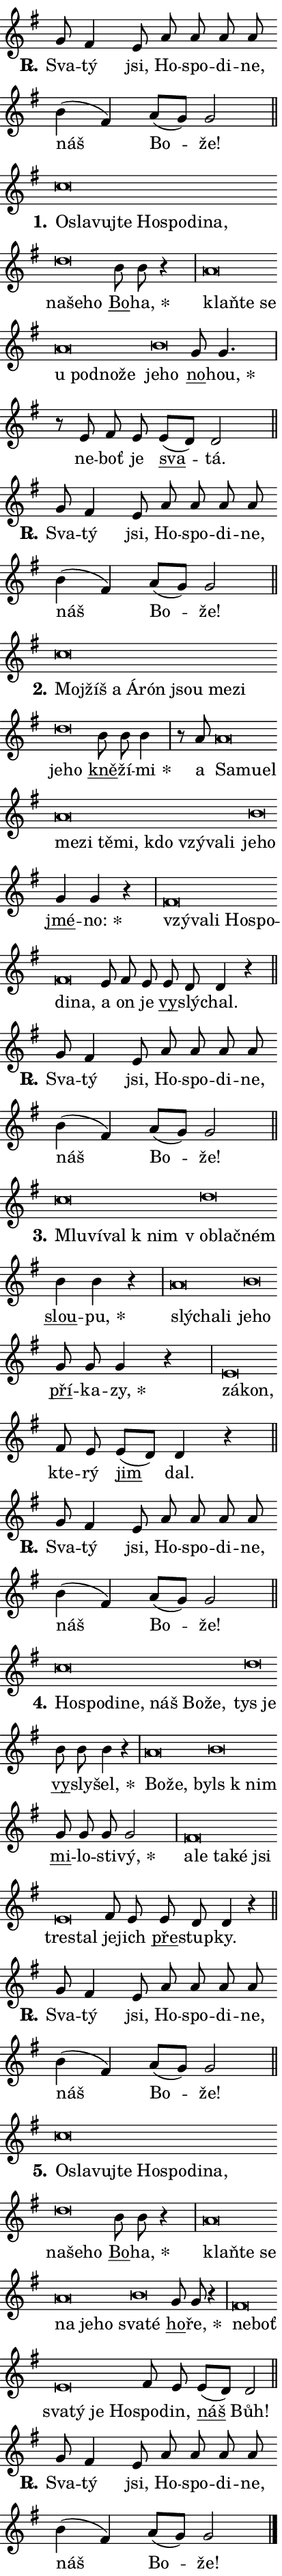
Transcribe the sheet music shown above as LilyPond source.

\version "2.24.0"
\header { tagline = "" }
\paper {
  indent = 0\cm
  top-margin = 0\cm
  right-margin = 0.13\cm % to fit lyric hyphens
  bottom-margin = 0\cm
  left-margin = 0\cm
  paper-width = 7\cm
  page-breaking = #ly:one-page-breaking
  system-system-spacing.basic-distance = #11
  score-system-spacing.basic-distance = #11
  ragged-last = ##f
}


%% Author: Thomas Morley
%% https://lists.gnu.org/archive/html/lilypond-user/2020-05/msg00002.html
#(define (line-position grob)
"Returns position of @var[grob} in current system:
   @code{'start}, if at first time-step
   @code{'end}, if at last time-step
   @code{'middle} otherwise
"
  (let* ((col (ly:item-get-column grob))
         (ln (ly:grob-object col 'left-neighbor))
         (rn (ly:grob-object col 'right-neighbor))
         (col-to-check-left (if (ly:grob? ln) ln col))
         (col-to-check-right (if (ly:grob? rn) rn col))
         (break-dir-left
           (and
             (ly:grob-property col-to-check-left 'non-musical #f)
             (ly:item-break-dir col-to-check-left)))
         (break-dir-right
           (and
             (ly:grob-property col-to-check-right 'non-musical #f)
             (ly:item-break-dir col-to-check-right))))
        (cond ((eqv? 1 break-dir-left) 'start)
              ((eqv? -1 break-dir-right) 'end)
              (else 'middle))))

#(define (tranparent-at-line-position vctor)
  (lambda (grob)
  "Relying on @code{line-position} select the relevant enry from @var{vctor}.
Used to determine transparency,"
    (case (line-position grob)
      ((end) (not (vector-ref vctor 0)))
      ((middle) (not (vector-ref vctor 1)))
      ((start) (not (vector-ref vctor 2))))))

noteHeadBreakVisibility =
#(define-music-function (break-visibility)(vector?)
"Makes @code{NoteHead}s transparent relying on @var{break-visibility}"
#{
  \override NoteHead.transparent =
    #(tranparent-at-line-position break-visibility)
#})

#(define delete-ledgers-for-transparent-note-heads
  (lambda (grob)
    "Reads whether a @code{NoteHead} is transparent.
If so this @code{NoteHead} is removed from @code{'note-heads} from
@var{grob}, which is supposed to be @code{LedgerLineSpanner}.
As a result ledgers are not printed for this @code{NoteHead}"
    (let* ((nhds-array (ly:grob-object grob 'note-heads))
           (nhds-list
             (if (ly:grob-array? nhds-array)
                 (ly:grob-array->list nhds-array)
                 '()))
           ;; Relies on the transparent-property being done before
           ;; Staff.LedgerLineSpanner.after-line-breaking is executed.
           ;; This is fragile ...
           (to-keep
             (remove
               (lambda (nhd)
                 (ly:grob-property nhd 'transparent #f))
               nhds-list)))
      ;; TODO find a better method to iterate over grob-arrays, similiar
      ;; to filter/remove etc for lists
      ;; For now rebuilt from scratch
      (set! (ly:grob-object grob 'note-heads)  '())
      (for-each
        (lambda (nhd)
          (ly:pointer-group-interface::add-grob grob 'note-heads nhd))
        to-keep))))

squashNotes = {
  \override NoteHead.X-extent = #'(-0.2 . 0.2)
  \override NoteHead.Y-extent = #'(-0.75 . 0)
  \override NoteHead.stencil =
    #(lambda (grob)
       (let ((pos (ly:grob-property grob 'staff-position)))
         (begin
           (if (< pos -7) (display "ERROR: Lower brevis then expected\n") (display "OK: Expected brevis position\n"))
           (if (<= pos -6) ly:text-interface::print ly:note-head::print))))
}
unSquashNotes = {
  \revert NoteHead.X-extent
  \revert NoteHead.Y-extent
  \revert NoteHead.stencil
}

hideNotes = \noteHeadBreakVisibility #begin-of-line-visible
unHideNotes = \noteHeadBreakVisibility #all-visible

% work-around for resetting accidentals
% https://lilypond.org/doc/v2.23/Documentation/notation/displaying-rhythms#unmetered-music
cadenzaMeasure = {
  \cadenzaOff
  \partial 1024 s1024
  \cadenzaOn
}

#(define-markup-command (accent layout props text) (markup?)
  "Underline accented syllable"
  (interpret-markup layout props
    #{\markup \override #'(offset . 4.3) \underline { #text }#}))

responsum = \markup \concat {
  "R" \hspace #-1.05 \path #0.1 #'((moveto 0 0.07) (lineto 0.9 0.8)) \hspace #0.05 "."
}

spaceSize = #0.6828661417322834 % exact space size for TeX Gyre Schola

\layout {
  \context {
    \Staff
    \remove "Time_signature_engraver"
    \override LedgerLineSpanner.after-line-breaking = #delete-ledgers-for-transparent-note-heads
  }
  \context {
    \Lyrics {
      \override LyricSpace.minimum-distance = \spaceSize
      \override LyricText.font-name = #"TeX Gyre Schola"
      \override LyricText.font-size = 1
      \override StanzaNumber.font-name = #"TeX Gyre Schola Bold"
      \override StanzaNumber.font-size = 1
    }
  }
  \context {
    \Score 
    \override NoteHead.text =
      #(lambda (grob) 
        (let ((pos (ly:grob-property grob 'staff-position)))
          #{\markup {
            \combine
              \halign #-0.55 \raise #(if (= pos -6) 0 0.5) \override #'(thickness . 2) \draw-line #'(3.2 . 0)
              \musicglyph "noteheads.sM1"
          }#}))
  }
}

% magnetic-lyrics.ily
%
%   written by
%     Jean Abou Samra <jean@abou-samra.fr>
%     Werner Lemberg <wl@gnu.org>
%
%   adapted by
%     Jiri Hon <jiri.hon@gmail.com>
%
% Version 2022-Apr-15

% https://www.mail-archive.com/lilypond-user@gnu.org/msg149350.html

#(define (Left_hyphen_pointer_engraver context)
   "Collect syllable-hyphen-syllable occurrences in lyrics and store
them in properties.  This engraver only looks to the left.  For
example, if the lyrics input is @code{foo -- bar}, it does the
following.

@itemize @bullet
@item
Set the @code{text} property of the @code{LyricHyphen} grob between
@q{foo} and @q{bar} to @code{foo}.

@item
Set the @code{left-hyphen} property of the @code{LyricText} grob with
text @q{foo} to the @code{LyricHyphen} grob between @q{foo} and
@q{bar}.
@end itemize

Use this auxiliary engraver in combination with the
@code{lyric-@/text::@/apply-@/magnetic-@/offset!} hook."
   (let ((hyphen #f)
         (text #f))
     (make-engraver
      (acknowledgers
       ((lyric-syllable-interface engraver grob source-engraver)
        (set! text grob)))
      (end-acknowledgers
       ((lyric-hyphen-interface engraver grob source-engraver)
        ;(when (not (grob::has-interface grob 'lyric-space-interface))
          (set! hyphen grob)));)
      ((stop-translation-timestep engraver)
       (when (and text hyphen)
         (ly:grob-set-object! text 'left-hyphen hyphen))
       (set! text #f)
       (set! hyphen #f)))))

#(define (lyric-text::apply-magnetic-offset! grob)
   "If the space between two syllables is less than the value in
property @code{LyricText@/.details@/.squash-threshold}, move the right
syllable to the left so that it gets concatenated with the left
syllable.

Use this function as a hook for
@code{LyricText@/.after-@/line-@/breaking} if the
@code{Left_@/hyphen_@/pointer_@/engraver} is active."
   (let ((hyphen (ly:grob-object grob 'left-hyphen #f)))
     (when hyphen
       (let ((left-text (ly:spanner-bound hyphen LEFT)))
         (when (grob::has-interface left-text 'lyric-syllable-interface)
           (let* ((common (ly:grob-common-refpoint grob left-text X))
                  (this-x-ext (ly:grob-extent grob common X))
                  (left-x-ext
                   (begin
                     ;; Trigger magnetism for left-text.
                     (ly:grob-property left-text 'after-line-breaking)
                     (ly:grob-extent left-text common X)))
                  ;; `delta` is the gap width between two syllables.
                  (delta (- (interval-start this-x-ext)
                            (interval-end left-x-ext)))
                  (details (ly:grob-property grob 'details))
                  (threshold (assoc-get 'squash-threshold details 0.2)))
             (when (< delta threshold)
               (let* (;; We have to manipulate the input text so that
                      ;; ligatures crossing syllable boundaries are not
                      ;; disabled.  For languages based on the Latin
                      ;; script this is essentially a beautification.
                      ;; However, for non-Western scripts it can be a
                      ;; necessity.
                      (lt (ly:grob-property left-text 'text))
                      (rt (ly:grob-property grob 'text))
                      (is-space (grob::has-interface hyphen 'lyric-space-interface))
                      (space (if is-space " " ""))
                      (extra-delta (if is-space spaceSize 0))
                      ;; Append new syllable.
                      (ltrt-space (if (and (string? lt) (string? rt))
                                (string-append lt space rt)
                                (make-concat-markup (list lt space rt))))
                      ;; Right-align `ltrt` to the right side.
                      (ltrt-space-markup (grob-interpret-markup
                               grob
                               (make-translate-markup
                                (cons (interval-length this-x-ext) 0)
                                (make-right-align-markup ltrt-space)))))
                 (begin
                   ;; Don't print `left-text`.
                   (ly:grob-set-property! left-text 'stencil #f)
                   ;; Set text and stencil (which holds all collected
                   ;; syllables so far) and shift it to the left.
                   (ly:grob-set-property! grob 'text ltrt-space)
                   (ly:grob-set-property! grob 'stencil ltrt-space-markup)
                   (ly:grob-translate-axis! grob (- (- delta extra-delta)) X))))))))))


#(define (lyric-hyphen::displace-bounds-first grob)
   ;; Make very sure this callback isn't triggered too early.
   (let ((left (ly:spanner-bound grob LEFT))
         (right (ly:spanner-bound grob RIGHT)))
     (ly:grob-property left 'after-line-breaking)
     (ly:grob-property right 'after-line-breaking)
     (ly:lyric-hyphen::print grob)))

squashThreshold = #0.4

\layout {
  \context {
    \Lyrics
    \consists #Left_hyphen_pointer_engraver
    \override LyricText.after-line-breaking =
      #lyric-text::apply-magnetic-offset!
    \override LyricHyphen.stencil = #lyric-hyphen::displace-bounds-first
    \override LyricText.details.squash-threshold = \squashThreshold
    \override LyricHyphen.minimum-distance = 0
    \override LyricHyphen.minimum-length = \squashThreshold
  }
}

squashText = \override LyricText.details.squash-threshold = 9999
unSquashText = \override LyricText.details.squash-threshold = \squashThreshold

leftText = \override LyricText.self-alignment-X = #LEFT
unLeftText = \revert LyricText.self-alignment-X

starOffset = #(lambda (grob) 
                (let ((x_offset (ly:self-alignment-interface::aligned-on-x-parent grob)))
                  (if (= x_offset 0) 0 (+ x_offset 1.2))))

star = #(define-music-function (syllable)(string?)
"Append star separator at the end of a syllable"
#{
  \once \override LyricText.X-offset = #starOffset
  \lyricmode { \markup {
    #syllable
    \override #'((font-name . "TeX Gyre Schola Bold")) \hspace #0.2 \lower #0.65 \larger "*"
  } }
#})

starAccent = #(define-music-function (syllable)(string?)
"Append star separator at the end of a syllable and make accent"
#{
  \once \override LyricText.X-offset = #starOffset
  \lyricmode { \markup {
    \accent #syllable
    \override #'((font-name . "TeX Gyre Schola Bold")) \hspace #0.2 \lower #0.65 \larger "*"
  } }
#})

breath = #(define-music-function (syllable)(string?)
"Append breathing indicator at the end of a syllable"
#{
  \lyricmode { \markup { #syllable "+" } }
#})

optionalBreath = #(define-music-function (syllable)(string?)
"Append optional breathing indicator at the end of a syllable"
#{
  \lyricmode { \markup { #syllable "(+)" } }
#})


\score {
    <<
        \new Voice = "melody" { \cadenzaOn \key g \major \relative { g'8 fis4 e8 a a a a \bar "" b4( fis) a8[( g)] g2 \cadenzaMeasure \bar "||" \break } }
        \new Lyrics \lyricsto "melody" { \lyricmode { \set stanza = \responsum
Sva -- tý jsi, Ho -- spo -- di -- ne, náš Bo -- že! } }
    >>
    \layout {}
}

\score {
    <<
        \new Voice = "melody" { \cadenzaOn \key g \major \relative { \squashNotes c''\breve*1/16 \hideNotes \breve*1/16 \bar "" \breve*1/16 \bar "" \breve*1/16 \bar "" \breve*1/16 \bar "" \breve*1/16 \bar "" \breve*1/16 \breve*1/16 \bar "" \unHideNotes \unSquashNotes \squashNotes d\breve*1/16 \hideNotes \breve*1/16 \breve*1/16 \bar "" \unHideNotes \unSquashNotes \bar "" b8 b r4 \cadenzaMeasure \bar "|" \squashNotes a\breve*1/16 \hideNotes \breve*1/16 \bar "" \breve*1/16 \bar "" \breve*1/16 \bar "" \breve*1/16 \bar "" \breve*1/16 \breve*1/16 \bar "" \unHideNotes \unSquashNotes \squashNotes b\breve*1/16 \hideNotes \breve*1/16 \bar "" \unHideNotes \unSquashNotes \bar "" g8 g4. \cadenzaMeasure \bar "|" r8 e8 fis8 e \bar "" e[( d)] d2 \cadenzaMeasure \bar "||" \break } }
        \new Lyrics \lyricsto "melody" { \lyricmode { \set stanza = "1."
\leftText O -- \squashText sla -- vuj -- te Ho -- spo -- di -- na, \leftText \unLeftText \unSquashText na -- \squashText še -- ho \unLeftText \unSquashText \markup \accent Bo -- \star ha, \leftText klaň -- \squashText te se u pod -- no -- že \leftText \unLeftText \unSquashText je -- \squashText ho \unLeftText \unSquashText \markup \accent no -- \star hou, ne -- boť je \markup \accent sva -- tá. } }
    >>
    \layout {}
}

\score {
    <<
        \new Voice = "melody" { \cadenzaOn \key g \major \relative { g'8 fis4 e8 a a a a \bar "" b4( fis) a8[( g)] g2 \cadenzaMeasure \bar "||" \break } }
        \new Lyrics \lyricsto "melody" { \lyricmode { \set stanza = \responsum
Sva -- tý jsi, Ho -- spo -- di -- ne, náš Bo -- že! } }
    >>
    \layout {}
}

\score {
    <<
        \new Voice = "melody" { \cadenzaOn \key g \major \relative { \squashNotes c''\breve*1/16 \hideNotes \breve*1/16 \bar "" \breve*1/16 \bar "" \breve*1/16 \bar "" \breve*1/16 \bar "" \breve*1/16 \bar "" \breve*1/16 \breve*1/16 \bar "" \unHideNotes \unSquashNotes \squashNotes d\breve*1/16 \hideNotes \breve*1/16 \bar "" \unHideNotes \unSquashNotes \bar "" b8 b b4 \cadenzaMeasure \bar "|" r8 a8 \squashNotes a\breve*1/16 \hideNotes \breve*1/16 \bar "" \breve*1/16 \bar "" \breve*1/16 \bar "" \breve*1/16 \bar "" \breve*1/16 \bar "" \breve*1/16 \bar "" \breve*1/16 \bar "" \breve*1/16 \breve*1/16 \bar "" \unHideNotes \unSquashNotes \squashNotes b\breve*1/16 \hideNotes \breve*1/16 \bar "" \unHideNotes \unSquashNotes \bar "" g4 g r \cadenzaMeasure \bar "|" \squashNotes fis\breve*1/16 \hideNotes \breve*1/16 \bar "" \breve*1/16 \bar "" \breve*1/16 \bar "" \breve*1/16 \bar "" \breve*1/16 \breve*1/16 \bar "" \unHideNotes \unSquashNotes e8 fis8 e \bar "" e d d4 r \cadenzaMeasure \bar "||" \break } }
        \new Lyrics \lyricsto "melody" { \lyricmode { \set stanza = "2."
\leftText Moj -- \squashText žíš a Á -- rón jsou me -- zi \leftText \unLeftText \unSquashText je -- \squashText ho \unLeftText \unSquashText \markup \accent kně -- ží -- \star mi a \leftText Sa -- \squashText muel me -- zi tě -- mi, kdo vzý -- va -- li \leftText \unLeftText \unSquashText je -- \squashText ho \unLeftText \unSquashText \markup \accent jmé -- \star no: \leftText vzý -- \squashText va -- li Ho -- spo -- di -- na, \unLeftText \unSquashText a on je \markup \accent vy -- slý -- chal. } }
    >>
    \layout {}
}

\score {
    <<
        \new Voice = "melody" { \cadenzaOn \key g \major \relative { g'8 fis4 e8 a a a a \bar "" b4( fis) a8[( g)] g2 \cadenzaMeasure \bar "||" \break } }
        \new Lyrics \lyricsto "melody" { \lyricmode { \set stanza = \responsum
Sva -- tý jsi, Ho -- spo -- di -- ne, náš Bo -- že! } }
    >>
    \layout {}
}

\score {
    <<
        \new Voice = "melody" { \cadenzaOn \key g \major \relative { \squashNotes c''\breve*1/16 \hideNotes \breve*1/16 \bar "" \breve*1/16 \breve*1/16 \bar "" \unHideNotes \unSquashNotes \squashNotes d\breve*1/16 \hideNotes \breve*1/16 \breve*1/16 \bar "" \unHideNotes \unSquashNotes \bar "" b4 b r \cadenzaMeasure \bar "|" \squashNotes a\breve*1/16 \hideNotes \breve*1/16 \breve*1/16 \bar "" \unHideNotes \unSquashNotes \squashNotes b\breve*1/16 \hideNotes \breve*1/16 \bar "" \unHideNotes \unSquashNotes \bar "" g8 g g4 r \cadenzaMeasure \bar "|" \squashNotes e\breve*1/16 \hideNotes \breve*1/16 \bar "" \unHideNotes \unSquashNotes fis8 e \bar "" e[( d)] d4 r \cadenzaMeasure \bar "||" \break } }
        \new Lyrics \lyricsto "melody" { \lyricmode { \set stanza = "3."
\leftText Mlu -- \squashText ví -- val "k nim" \leftText \unLeftText \unSquashText "v ob" -- \squashText lač -- ném \unLeftText \unSquashText \markup \accent slou -- \star pu, \leftText slý -- \squashText cha -- li \leftText \unLeftText \unSquashText je -- \squashText ho \unLeftText \unSquashText \markup \accent pří -- ka -- \star zy, \leftText zá -- \squashText kon, \unLeftText \unSquashText kte -- rý \markup \accent jim dal. } }
    >>
    \layout {}
}

\score {
    <<
        \new Voice = "melody" { \cadenzaOn \key g \major \relative { g'8 fis4 e8 a a a a \bar "" b4( fis) a8[( g)] g2 \cadenzaMeasure \bar "||" \break } }
        \new Lyrics \lyricsto "melody" { \lyricmode { \set stanza = \responsum
Sva -- tý jsi, Ho -- spo -- di -- ne, náš Bo -- že! } }
    >>
    \layout {}
}

\score {
    <<
        \new Voice = "melody" { \cadenzaOn \key g \major \relative { \squashNotes c''\breve*1/16 \hideNotes \breve*1/16 \bar "" \breve*1/16 \bar "" \breve*1/16 \bar "" \breve*1/16 \bar "" \breve*1/16 \breve*1/16 \bar "" \unHideNotes \unSquashNotes \squashNotes d\breve*1/16 \hideNotes \breve*1/16 \bar "" \unHideNotes \unSquashNotes \bar "" b8 b b4 r \cadenzaMeasure \bar "|" \squashNotes a\breve*1/16 \hideNotes \breve*1/16 \bar "" \unHideNotes \unSquashNotes \squashNotes b\breve*1/16 \hideNotes \breve*1/16 \bar "" \unHideNotes \unSquashNotes \bar "" g8 g g g2 \cadenzaMeasure \bar "|" \squashNotes fis\breve*1/16 \hideNotes \breve*1/16 \bar "" \breve*1/16 \bar "" \breve*1/16 \breve*1/16 \bar "" \unHideNotes \unSquashNotes \squashNotes e\breve*1/16 \hideNotes \breve*1/16 \bar "" \unHideNotes \unSquashNotes fis8 e \bar "" e d d4 r \cadenzaMeasure \bar "||" \break } }
        \new Lyrics \lyricsto "melody" { \lyricmode { \set stanza = "4."
\leftText Ho -- \squashText spo -- di -- ne, náš Bo -- že, \leftText \unLeftText \unSquashText tys \squashText je \unLeftText \unSquashText \markup \accent vy -- sly -- \star šel, \leftText Bo -- \squashText že, \leftText \unLeftText \unSquashText byls \squashText "k nim" \unLeftText \unSquashText \markup \accent mi -- lo -- sti -- \star vý, \leftText a -- \squashText le ta -- ké jsi \leftText \unLeftText \unSquashText tre -- \squashText stal \unLeftText \unSquashText je -- jich \markup \accent pře -- stup -- ky. } }
    >>
    \layout {}
}

\score {
    <<
        \new Voice = "melody" { \cadenzaOn \key g \major \relative { g'8 fis4 e8 a a a a \bar "" b4( fis) a8[( g)] g2 \cadenzaMeasure \bar "||" \break } }
        \new Lyrics \lyricsto "melody" { \lyricmode { \set stanza = \responsum
Sva -- tý jsi, Ho -- spo -- di -- ne, náš Bo -- že! } }
    >>
    \layout {}
}

\score {
    <<
        \new Voice = "melody" { \cadenzaOn \key g \major \relative { \squashNotes c''\breve*1/16 \hideNotes \breve*1/16 \bar "" \breve*1/16 \bar "" \breve*1/16 \bar "" \breve*1/16 \bar "" \breve*1/16 \bar "" \breve*1/16 \breve*1/16 \bar "" \unHideNotes \unSquashNotes \squashNotes d\breve*1/16 \hideNotes \breve*1/16 \breve*1/16 \bar "" \unHideNotes \unSquashNotes \bar "" b8 b r4 \cadenzaMeasure \bar "|" \squashNotes a\breve*1/16 \hideNotes \breve*1/16 \bar "" \breve*1/16 \bar "" \breve*1/16 \bar "" \breve*1/16 \breve*1/16 \bar "" \unHideNotes \unSquashNotes \squashNotes b\breve*1/16 \hideNotes \breve*1/16 \bar "" \unHideNotes \unSquashNotes \bar "" g8 g r4 \cadenzaMeasure \bar "|" \squashNotes fis\breve*1/16 \hideNotes \breve*1/16 \bar "" \unHideNotes \unSquashNotes \squashNotes e\breve*1/16 \hideNotes \breve*1/16 \bar "" \breve*1/16 \breve*1/16 \bar "" \unHideNotes \unSquashNotes fis8 e \bar "" e[( d)] d2 \cadenzaMeasure \bar "||" \break } }
        \new Lyrics \lyricsto "melody" { \lyricmode { \set stanza = "5."
\leftText O -- \squashText sla -- vuj -- te Ho -- spo -- di -- na, \leftText \unLeftText \unSquashText na -- \squashText še -- ho \unLeftText \unSquashText \markup \accent Bo -- \star ha, \leftText klaň -- \squashText te se na je -- ho \leftText \unLeftText \unSquashText sva -- \squashText té \unLeftText \unSquashText \markup \accent ho -- \star ře, \leftText ne -- \squashText boť \leftText \unLeftText \unSquashText sva -- \squashText tý je Ho -- \unLeftText \unSquashText spo -- din, \markup \accent náš Bůh! } }
    >>
    \layout {}
}

\score {
    <<
        \new Voice = "melody" { \cadenzaOn \key g \major \relative { g'8 fis4 e8 a a a a \bar "" b4( fis) a8[( g)] g2 \cadenzaMeasure \bar "||" \break } \bar "|." }
        \new Lyrics \lyricsto "melody" { \lyricmode { \set stanza = \responsum
Sva -- tý jsi, Ho -- spo -- di -- ne, náš Bo -- že! } }
    >>
    \layout {}
}
